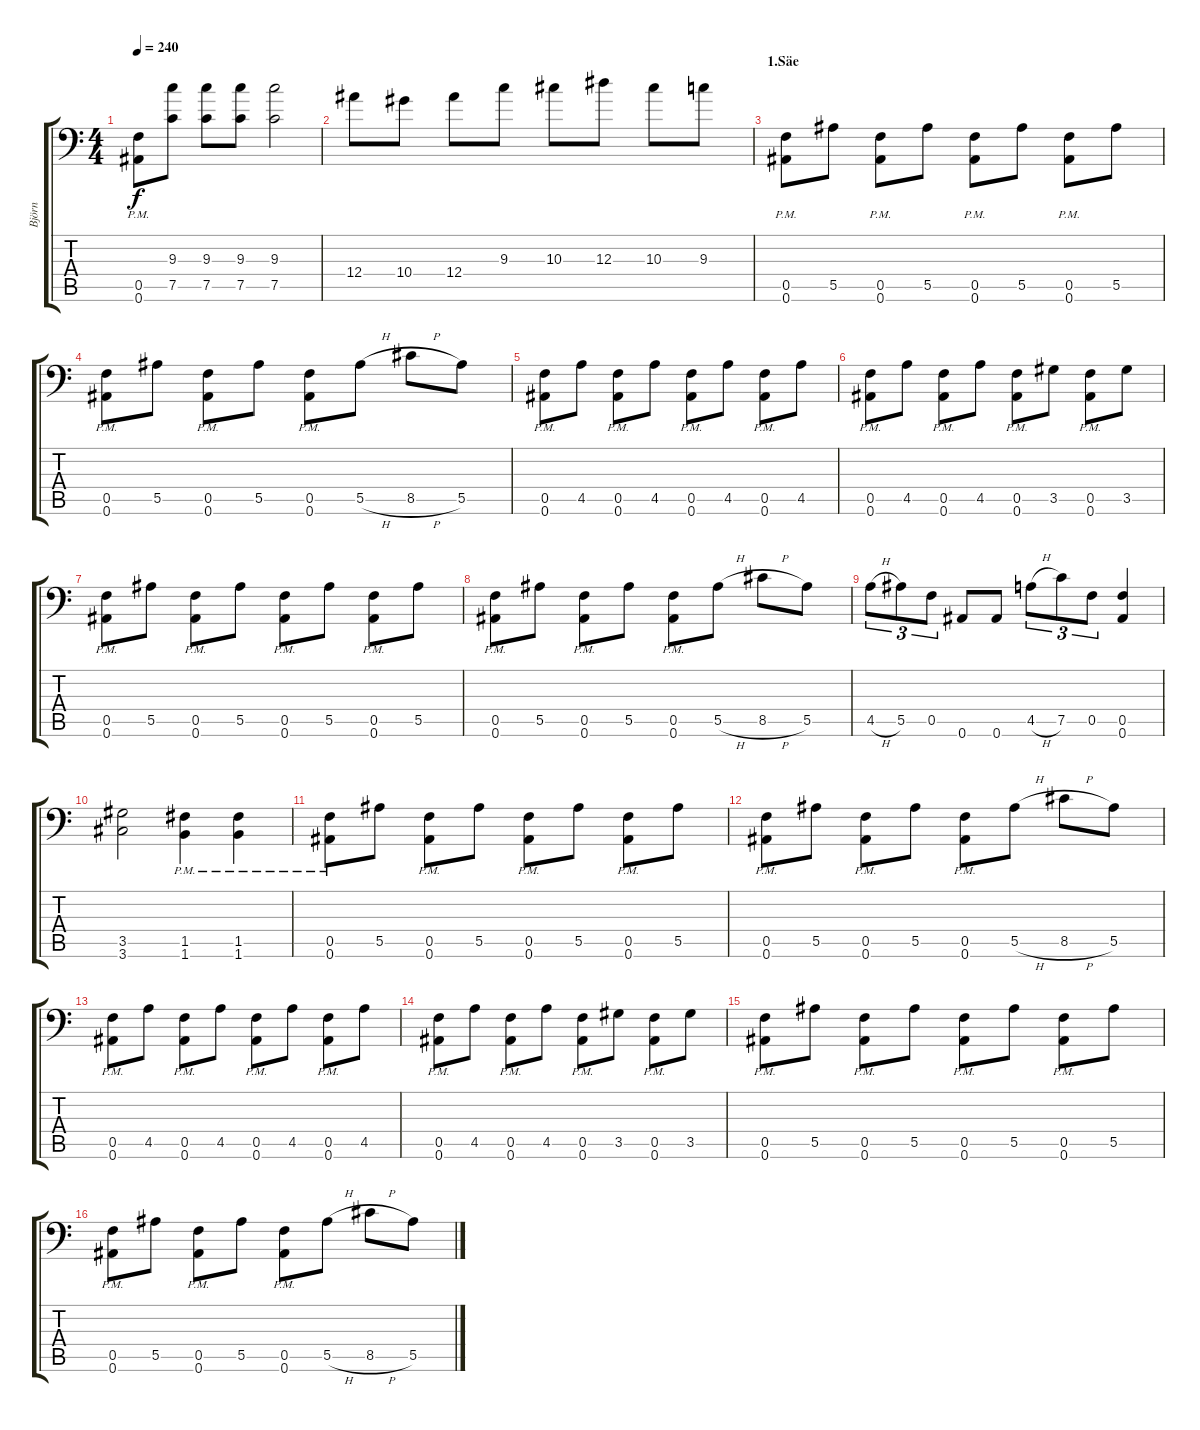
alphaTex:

\track ("Björn" "Björn") {instrument distortionguitar}
\staff {score tabs}
\tuning (C4 G3 Eb3 Bb2 F2 Bb1) {hide}
\ts (4 4)
\tempo 240
\clef f4
\ks c
(0.5{pm} 0.6{pm}).8{dy f} (9.3 7.5).8 (9.3 7.5).8 (9.3 7.5).8 (9.3 7.5).2 |
12.4.8 10.4.8 12.4.8 9.3.8 10.3.8 12.3.8 10.3.8 9.3.8 |
\section ("" "1.Säe")
(0.5{pm} 0.6{pm}).8 5.5.8 (0.5{pm} 0.6{pm}).8 5.5.8 (0.5{pm} 0.6{pm}).8 5.5.8 (0.5{pm} 0.6{pm}).8 5.5.8 |
(0.5{pm} 0.6{pm}).8 5.5.8 (0.5{pm} 0.6{pm}).8 5.5.8 (0.5{pm} 0.6{pm}).8 5.5{h}.8 8.5{h}.8 5.5.8 |
(0.5{pm} 0.6{pm}).8 4.5.8 (0.5{pm} 0.6{pm}).8 4.5.8 (0.5{pm} 0.6{pm}).8 4.5.8 (0.5{pm} 0.6{pm}).8 4.5.8 |
(0.5{pm} 0.6{pm}).8 4.5.8 (0.5{pm} 0.6{pm}).8 4.5.8 (0.5{pm} 0.6{pm}).8 3.5.8 (0.5{pm} 0.6{pm}).8 3.5.8 |
(0.5{pm} 0.6{pm}).8 5.5.8 (0.5{pm} 0.6{pm}).8 5.5.8 (0.5{pm} 0.6{pm}).8 5.5.8 (0.5{pm} 0.6{pm}).8 5.5.8 |
(0.5{pm} 0.6{pm}).8 5.5.8 (0.5{pm} 0.6{pm}).8 5.5.8 (0.5{pm} 0.6{pm}).8 5.5{h}.8 8.5{h}.8 5.5.8 |
4.5{h}.8{tu (3 2)} 5.5.8{tu (3 2)} 0.5.8{tu (3 2)} 0.6.8 0.6.8 4.5{h}.8{tu (3 2)} 7.5.8{tu (3 2)} 0.5.8{tu (3 2)} (0.5 0.6).4 |
(3.5 3.6).2 (1.5{pm} 1.6{pm}).4 (1.5{pm} 1.6{pm}).4 |
(0.5{pm} 0.6{pm}).8 5.5.8 (0.5{pm} 0.6{pm}).8 5.5.8 (0.5{pm} 0.6{pm}).8 5.5.8 (0.5{pm} 0.6{pm}).8 5.5.8 |
(0.5{pm} 0.6{pm}).8 5.5.8 (0.5{pm} 0.6{pm}).8 5.5.8 (0.5{pm} 0.6{pm}).8 5.5{h}.8 8.5{h}.8 5.5.8 |
(0.5{pm} 0.6{pm}).8 4.5.8 (0.5{pm} 0.6{pm}).8 4.5.8 (0.5{pm} 0.6{pm}).8 4.5.8 (0.5{pm} 0.6{pm}).8 4.5.8 |
(0.5{pm} 0.6{pm}).8 4.5.8 (0.5{pm} 0.6{pm}).8 4.5.8 (0.5{pm} 0.6{pm}).8 3.5.8 (0.5{pm} 0.6{pm}).8 3.5.8 |
(0.5{pm} 0.6{pm}).8 5.5.8 (0.5{pm} 0.6{pm}).8 5.5.8 (0.5{pm} 0.6{pm}).8 5.5.8 (0.5{pm} 0.6{pm}).8 5.5.8 |
(0.5{pm} 0.6{pm}).8 5.5.8 (0.5{pm} 0.6{pm}).8 5.5.8 (0.5{pm} 0.6{pm}).8 5.5{h}.8 8.5{h}.8 5.5.8
